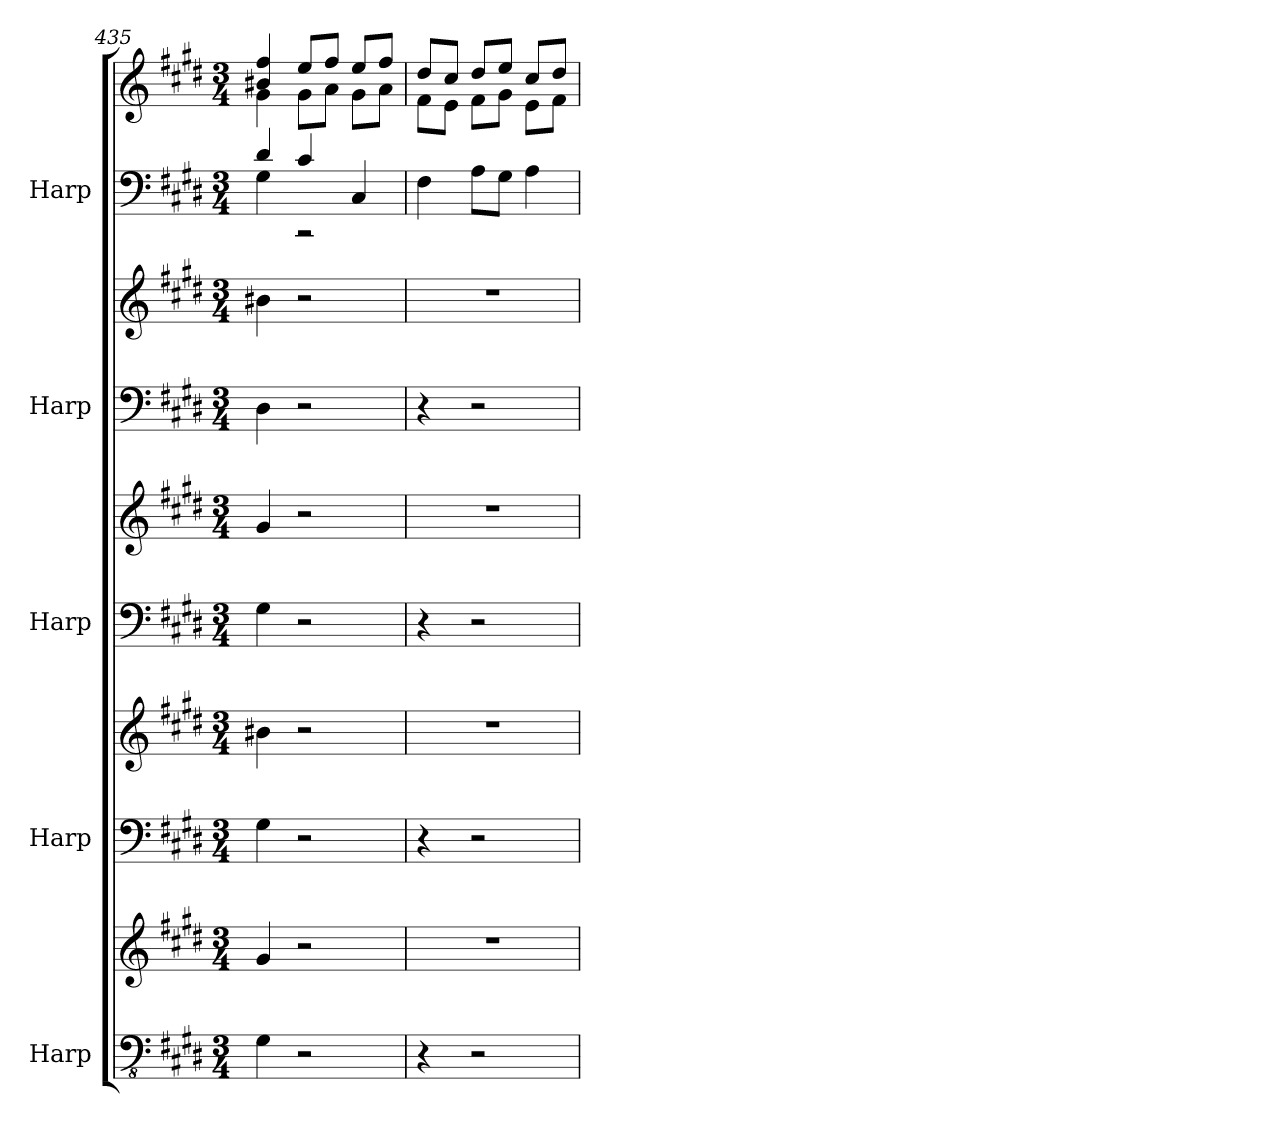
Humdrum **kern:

**kern	**kern	**kern	**kern	**kern	**kern	**kern	**kern	**kern	**kern
*part5	*part5	*part4	*part4	*part3	*part3	*part2	*part2	*part1	*part1
*staff10	*staff9	*staff8	*staff7	*staff6	*staff5	*staff4	*staff3	*staff2	*staff1
*I"Harp	*	*I"Harp	*	*I"Harp	*	*I"Harp	*	*I"Harp	*
*I'Hp	*	*I'Hp	*	*I'Hp	*	*I'Hp	*	*I'Hp	*
*clefFv4	*clefG2	*clefF4	*clefG2	*clefF4	*clefG2	*clefF4	*clefG2	*clefF4	*clefG2
*k[f#c#g#d#]	*k[f#c#g#d#]	*k[f#c#g#d#]	*k[f#c#g#d#]	*k[f#c#g#d#]	*k[f#c#g#d#]	*k[f#c#g#d#]	*k[f#c#g#d#]	*k[f#c#g#d#]	*k[f#c#g#d#]
*M3/4	*M3/4	*M3/4	*M3/4	*M3/4	*M3/4	*M3/4	*M3/4	*M3/4	*M3/4
=435	=435	=435	=435	=435	=435	=435	=435	=435	=435
*	*	*	*	*	*	*	*	*^	*^
4GG#\	4g#/	4G#\	4b#X\	4G#\	4g#/	4D#\	4b#X\	4d#/	4G#\	4b#X/ 4ff#/	4g#\
2r	2r	2r	2r	2r	2r	2r	2r	4c#/	2rCC	8ee/L	8g#\L
.	.	.	.	.	.	.	.	.	.	8ff#/J	8a\J
.	.	.	.	.	.	.	.	4C#/	.	8ee/L	8g#\L
.	.	.	.	.	.	.	.	.	.	8ff#/J	8a\J
*	*	*	*	*	*	*	*	*v	*v	*	*
=436	=436	=436	=436	=436	=436	=436	=436	=436	=436	=436
4r	2.r	4r	2.r	4r	2.r	4r	2.r	4F#\	8dd#/L	8f#\L
.	.	.	.	.	.	.	.	.	8cc#/J	8e\J
2r	.	2r	.	2r	.	2r	.	8A\L	8dd#/L	8f#\L
.	.	.	.	.	.	.	.	8G#\J	8ee/J	8g#\J
.	.	.	.	.	.	.	.	4A\	8cc#/L	8e\L
.	.	.	.	.	.	.	.	.	8dd#/J	8f#\J
*	*	*	*	*	*	*	*	*	*v	*v
=	=	=	=	=	=	=	=	=	=
*-	*-	*-	*-	*-	*-	*-	*-	*-	*-
